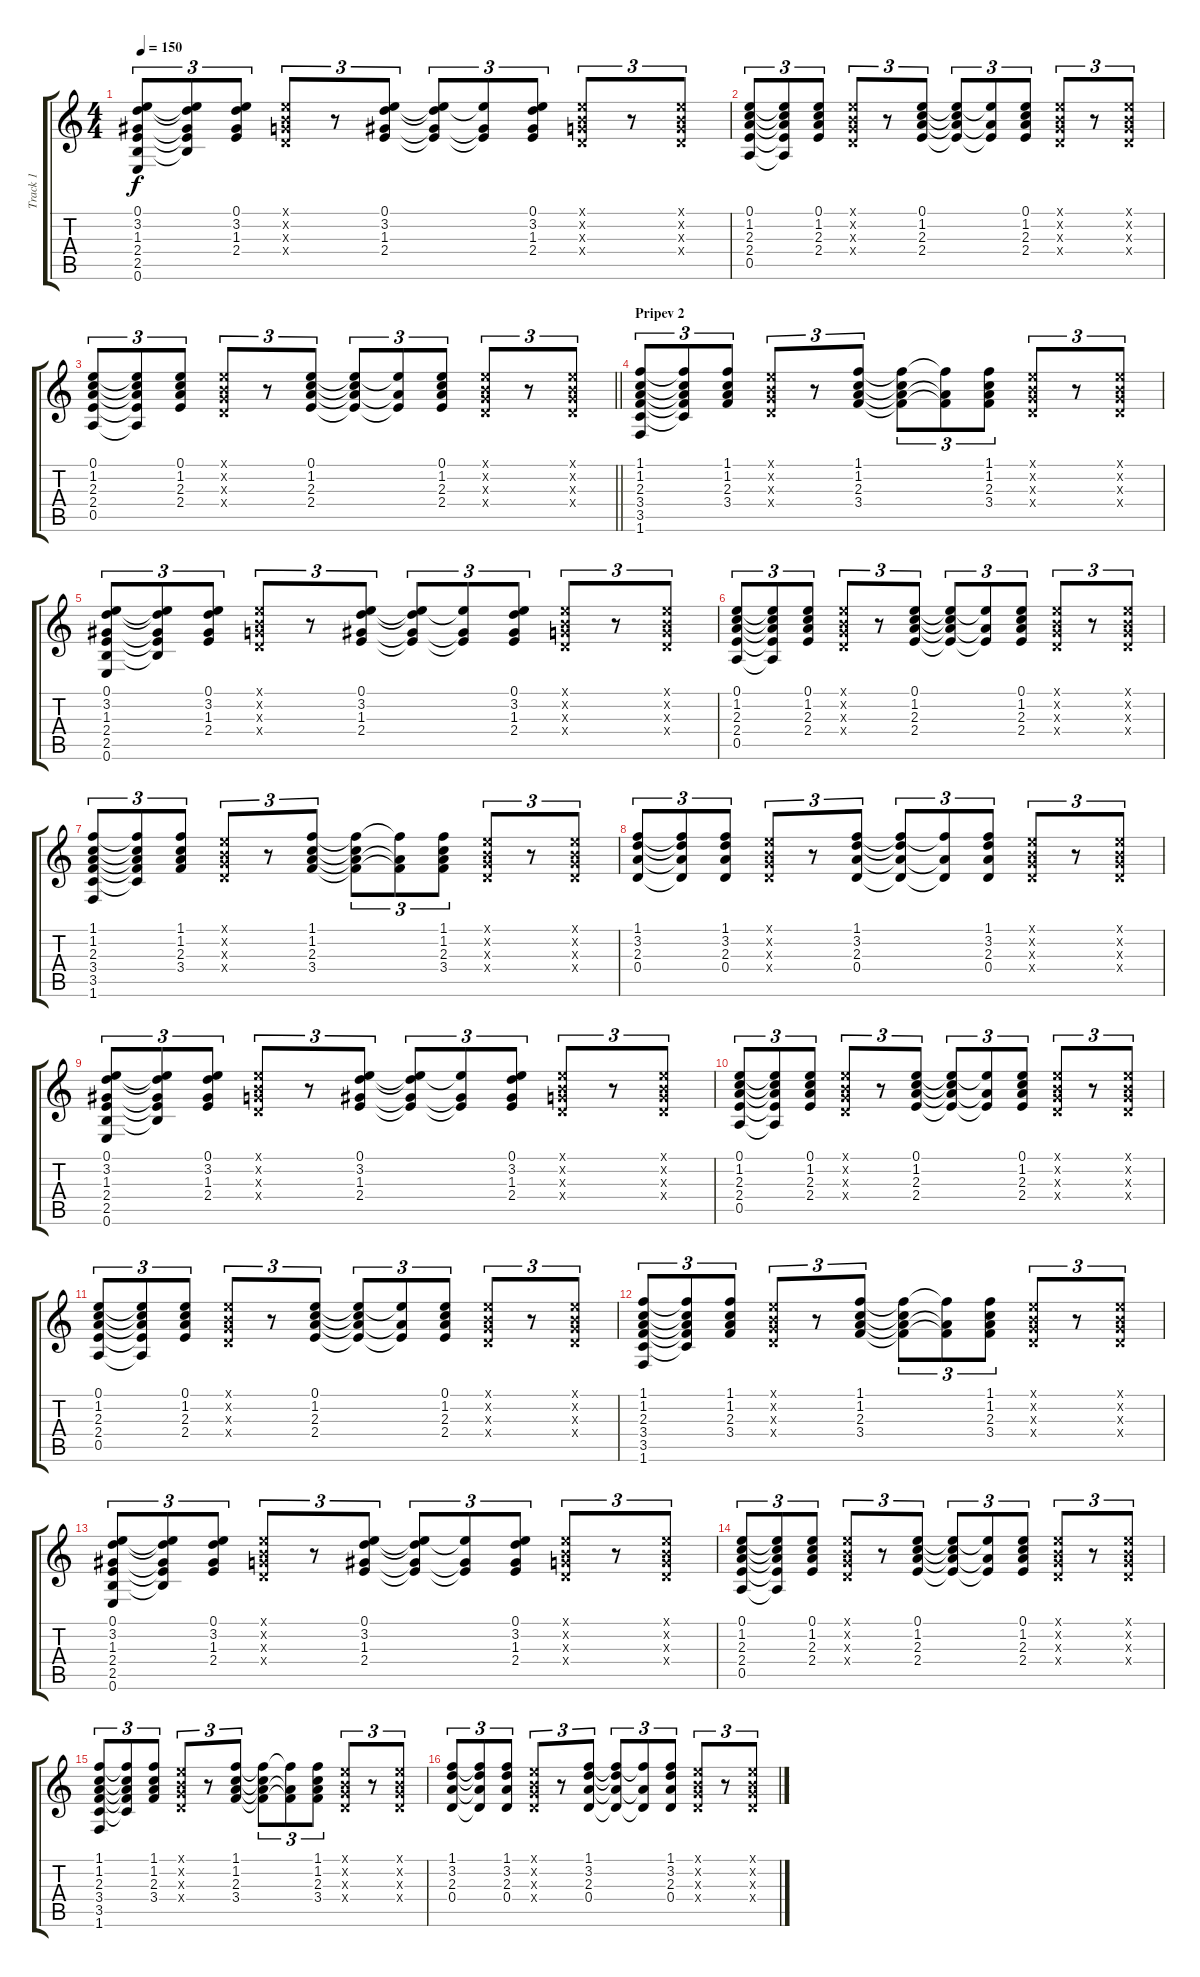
\track ("Track 1" "Track 1") {instrument acousticguitarsteel}
\staff {score tabs}
\tuning (E4 B3 G3 D3 A2 E2) {hide}
\ts (4 4)
\tempo 150
\clef g2
\ks c
(0.1 3.2 1.3 2.4 2.5 0.6).8{tu (3 2) dy f} (0.1{t} 3.2{t} 1.3{t} 2.4{t} 2.5{t}).8{tu (3 2)} (0.1 3.2 1.3 2.4).8{tu (3 2)} (0.1{x} 0.2{x} 0.3{x} 0.4{x}).8{tu (3 2)} r.8{tu (3 2)} (0.1 3.2 1.3 2.4).8{tu (3 2)} (0.1{t} 3.2{t} 1.3{t} 2.4{t}).8{tu (3 2)} (0.1{t} 1.3{t} 2.4{t}).8{tu (3 2)} (0.1 3.2 1.3 2.4).8{tu (3 2)} (0.1{x} 0.2{x} 0.3{x} 0.4{x}).8{tu (3 2)} r.8{tu (3 2)} (0.1{x} 0.2{x} 0.3{x} 0.4{x}).8{tu (3 2)} |
(0.1 1.2 2.3 2.4 0.5).8{tu (3 2)} (0.1{t} 1.2{t} 2.3{t} 2.4{t} 0.5{t}).8{tu (3 2)} (0.1 1.2 2.3 2.4).8{tu (3 2)} (0.1{x} 0.2{x} 0.3{x} 0.4{x}).8{tu (3 2)} r.8{tu (3 2)} (0.1 1.2 2.3 2.4).8{tu (3 2)} (0.1{t} 1.2{t} 2.3{t} 2.4{t}).8{tu (3 2)} (0.1{t} 2.3{t} 2.4{t}).8{tu (3 2)} (0.1 1.2 2.3 2.4).8{tu (3 2)} (0.1{x} 0.2{x} 0.3{x} 0.4{x}).8{tu (3 2)} r.8{tu (3 2)} (0.1{x} 0.2{x} 0.3{x} 0.4{x}).8{tu (3 2)} |
\barLineRight lightlight
(0.1 1.2 2.3 2.4 0.5).8{tu (3 2)} (0.1{t} 1.2{t} 2.3{t} 2.4{t} 0.5{t}).8{tu (3 2)} (0.1 1.2 2.3 2.4).8{tu (3 2)} (0.1{x} 0.2{x} 0.3{x} 0.4{x}).8{tu (3 2)} r.8{tu (3 2)} (0.1 1.2 2.3 2.4).8{tu (3 2)} (0.1{t} 1.2{t} 2.3{t} 2.4{t}).8{tu (3 2)} (0.1{t} 2.3{t} 2.4{t}).8{tu (3 2)} (0.1 1.2 2.3 2.4).8{tu (3 2)} (0.1{x} 0.2{x} 0.3{x} 0.4{x}).8{tu (3 2)} r.8{tu (3 2)} (0.1{x} 0.2{x} 0.3{x} 0.4{x}).8{tu (3 2)} |
\section ("" "Pripev 2")
(1.1 1.2 2.3 3.4 3.5 1.6).8{tu (3 2)} (1.1{t} 1.2{t} 2.3{t} 3.4{t} 3.5{t}).8{tu (3 2)} (1.1 1.2 2.3 3.4).8{tu (3 2)} (0.1{x} 0.2{x} 0.3{x} 0.4{x}).8{tu (3 2)} r.8{tu (3 2)} (1.1 1.2 2.3 3.4).8{tu (3 2)} (1.1{t} 1.2{t} 2.3{t} 3.4{t}).8{tu (3 2)} (1.1{t} 2.3{t} 3.4{t}).8{tu (3 2)} (1.1 1.2 2.3 3.4).8{tu (3 2)} (0.1{x} 0.2{x} 0.3{x} 0.4{x}).8{tu (3 2)} r.8{tu (3 2)} (0.1{x} 0.2{x} 0.3{x} 0.4{x}).8{tu (3 2)} |
(0.1 3.2 1.3 2.4 2.5 0.6).8{tu (3 2)} (0.1{t} 3.2{t} 1.3{t} 2.4{t} 2.5{t}).8{tu (3 2)} (0.1 3.2 1.3 2.4).8{tu (3 2)} (0.1{x} 0.2{x} 0.3{x} 0.4{x}).8{tu (3 2)} r.8{tu (3 2)} (0.1 3.2 1.3 2.4).8{tu (3 2)} (0.1{t} 3.2{t} 1.3{t} 2.4{t}).8{tu (3 2)} (0.1{t} 1.3{t} 2.4{t}).8{tu (3 2)} (0.1 3.2 1.3 2.4).8{tu (3 2)} (0.1{x} 0.2{x} 0.3{x} 0.4{x}).8{tu (3 2)} r.8{tu (3 2)} (0.1{x} 0.2{x} 0.3{x} 0.4{x}).8{tu (3 2)} |
(0.1 1.2 2.3 2.4 0.5).8{tu (3 2)} (0.1{t} 1.2{t} 2.3{t} 2.4{t} 0.5{t}).8{tu (3 2)} (0.1 1.2 2.3 2.4).8{tu (3 2)} (0.1{x} 0.2{x} 0.3{x} 0.4{x}).8{tu (3 2)} r.8{tu (3 2)} (0.1 1.2 2.3 2.4).8{tu (3 2)} (0.1{t} 1.2{t} 2.3{t} 2.4{t}).8{tu (3 2)} (0.1{t} 2.3{t} 2.4{t}).8{tu (3 2)} (0.1 1.2 2.3 2.4).8{tu (3 2)} (0.1{x} 0.2{x} 0.3{x} 0.4{x}).8{tu (3 2)} r.8{tu (3 2)} (0.1{x} 0.2{x} 0.3{x} 0.4{x}).8{tu (3 2)} |
(1.1 1.2 2.3 3.4 3.5 1.6).8{tu (3 2)} (1.1{t} 1.2{t} 2.3{t} 3.4{t} 3.5{t}).8{tu (3 2)} (1.1 1.2 2.3 3.4).8{tu (3 2)} (0.1{x} 0.2{x} 0.3{x} 0.4{x}).8{tu (3 2)} r.8{tu (3 2)} (1.1 1.2 2.3 3.4).8{tu (3 2)} (1.1{t} 1.2{t} 2.3{t} 3.4{t}).8{tu (3 2)} (1.1{t} 2.3{t} 3.4{t}).8{tu (3 2)} (1.1 1.2 2.3 3.4).8{tu (3 2)} (0.1{x} 0.2{x} 0.3{x} 0.4{x}).8{tu (3 2)} r.8{tu (3 2)} (0.1{x} 0.2{x} 0.3{x} 0.4{x}).8{tu (3 2)} |
(1.1 3.2 2.3 0.4).8{tu (3 2)} (1.1{t} 3.2{t} 2.3{t} 0.4{t}).8{tu (3 2)} (1.1 3.2 2.3 0.4).8{tu (3 2)} (0.1{x} 0.2{x} 0.3{x} 0.4{x}).8{tu (3 2)} r.8{tu (3 2)} (1.1 3.2 2.3 0.4).8{tu (3 2)} (1.1{t} 3.2{t} 2.3{t} 0.4{t}).8{tu (3 2)} (1.1{t} 2.3{t} 0.4{t}).8{tu (3 2)} (1.1 3.2 2.3 0.4).8{tu (3 2)} (0.1{x} 0.2{x} 0.3{x} 0.4{x}).8{tu (3 2)} r.8{tu (3 2)} (0.1{x} 0.2{x} 0.3{x} 0.4{x}).8{tu (3 2)} |
(0.1 3.2 1.3 2.4 2.5 0.6).8{tu (3 2)} (0.1{t} 3.2{t} 1.3{t} 2.4{t} 2.5{t}).8{tu (3 2)} (0.1 3.2 1.3 2.4).8{tu (3 2)} (0.1{x} 0.2{x} 0.3{x} 0.4{x}).8{tu (3 2)} r.8{tu (3 2)} (0.1 3.2 1.3 2.4).8{tu (3 2)} (0.1{t} 3.2{t} 1.3{t} 2.4{t}).8{tu (3 2)} (0.1{t} 1.3{t} 2.4{t}).8{tu (3 2)} (0.1 3.2 1.3 2.4).8{tu (3 2)} (0.1{x} 0.2{x} 0.3{x} 0.4{x}).8{tu (3 2)} r.8{tu (3 2)} (0.1{x} 0.2{x} 0.3{x} 0.4{x}).8{tu (3 2)} |
(0.1 1.2 2.3 2.4 0.5).8{tu (3 2)} (0.1{t} 1.2{t} 2.3{t} 2.4{t} 0.5{t}).8{tu (3 2)} (0.1 1.2 2.3 2.4).8{tu (3 2)} (0.1{x} 0.2{x} 0.3{x} 0.4{x}).8{tu (3 2)} r.8{tu (3 2)} (0.1 1.2 2.3 2.4).8{tu (3 2)} (0.1{t} 1.2{t} 2.3{t} 2.4{t}).8{tu (3 2)} (0.1{t} 2.3{t} 2.4{t}).8{tu (3 2)} (0.1 1.2 2.3 2.4).8{tu (3 2)} (0.1{x} 0.2{x} 0.3{x} 0.4{x}).8{tu (3 2)} r.8{tu (3 2)} (0.1{x} 0.2{x} 0.3{x} 0.4{x}).8{tu (3 2)} |
(0.1 1.2 2.3 2.4 0.5).8{tu (3 2)} (0.1{t} 1.2{t} 2.3{t} 2.4{t} 0.5{t}).8{tu (3 2)} (0.1 1.2 2.3 2.4).8{tu (3 2)} (0.1{x} 0.2{x} 0.3{x} 0.4{x}).8{tu (3 2)} r.8{tu (3 2)} (0.1 1.2 2.3 2.4).8{tu (3 2)} (0.1{t} 1.2{t} 2.3{t} 2.4{t}).8{tu (3 2)} (0.1{t} 2.3{t} 2.4{t}).8{tu (3 2)} (0.1 1.2 2.3 2.4).8{tu (3 2)} (0.1{x} 0.2{x} 0.3{x} 0.4{x}).8{tu (3 2)} r.8{tu (3 2)} (0.1{x} 0.2{x} 0.3{x} 0.4{x}).8{tu (3 2)} |
(1.1 1.2 2.3 3.4 3.5 1.6).8{tu (3 2)} (1.1{t} 1.2{t} 2.3{t} 3.4{t} 3.5{t}).8{tu (3 2)} (1.1 1.2 2.3 3.4).8{tu (3 2)} (0.1{x} 0.2{x} 0.3{x} 0.4{x}).8{tu (3 2)} r.8{tu (3 2)} (1.1 1.2 2.3 3.4).8{tu (3 2)} (1.1{t} 1.2{t} 2.3{t} 3.4{t}).8{tu (3 2)} (1.1{t} 2.3{t} 3.4{t}).8{tu (3 2)} (1.1 1.2 2.3 3.4).8{tu (3 2)} (0.1{x} 0.2{x} 0.3{x} 0.4{x}).8{tu (3 2)} r.8{tu (3 2)} (0.1{x} 0.2{x} 0.3{x} 0.4{x}).8{tu (3 2)} |
(0.1 3.2 1.3 2.4 2.5 0.6).8{tu (3 2)} (0.1{t} 3.2{t} 1.3{t} 2.4{t} 2.5{t}).8{tu (3 2)} (0.1 3.2 1.3 2.4).8{tu (3 2)} (0.1{x} 0.2{x} 0.3{x} 0.4{x}).8{tu (3 2)} r.8{tu (3 2)} (0.1 3.2 1.3 2.4).8{tu (3 2)} (0.1{t} 3.2{t} 1.3{t} 2.4{t}).8{tu (3 2)} (0.1{t} 1.3{t} 2.4{t}).8{tu (3 2)} (0.1 3.2 1.3 2.4).8{tu (3 2)} (0.1{x} 0.2{x} 0.3{x} 0.4{x}).8{tu (3 2)} r.8{tu (3 2)} (0.1{x} 0.2{x} 0.3{x} 0.4{x}).8{tu (3 2)} |
(0.1 1.2 2.3 2.4 0.5).8{tu (3 2)} (0.1{t} 1.2{t} 2.3{t} 2.4{t} 0.5{t}).8{tu (3 2)} (0.1 1.2 2.3 2.4).8{tu (3 2)} (0.1{x} 0.2{x} 0.3{x} 0.4{x}).8{tu (3 2)} r.8{tu (3 2)} (0.1 1.2 2.3 2.4).8{tu (3 2)} (0.1{t} 1.2{t} 2.3{t} 2.4{t}).8{tu (3 2)} (0.1{t} 2.3{t} 2.4{t}).8{tu (3 2)} (0.1 1.2 2.3 2.4).8{tu (3 2)} (0.1{x} 0.2{x} 0.3{x} 0.4{x}).8{tu (3 2)} r.8{tu (3 2)} (0.1{x} 0.2{x} 0.3{x} 0.4{x}).8{tu (3 2)} |
(1.1 1.2 2.3 3.4 3.5 1.6).8{tu (3 2)} (1.1{t} 1.2{t} 2.3{t} 3.4{t} 3.5{t}).8{tu (3 2)} (1.1 1.2 2.3 3.4).8{tu (3 2)} (0.1{x} 0.2{x} 0.3{x} 0.4{x}).8{tu (3 2)} r.8{tu (3 2)} (1.1 1.2 2.3 3.4).8{tu (3 2)} (1.1{t} 1.2{t} 2.3{t} 3.4{t}).8{tu (3 2)} (1.1{t} 2.3{t} 3.4{t}).8{tu (3 2)} (1.1 1.2 2.3 3.4).8{tu (3 2)} (0.1{x} 0.2{x} 0.3{x} 0.4{x}).8{tu (3 2)} r.8{tu (3 2)} (0.1{x} 0.2{x} 0.3{x} 0.4{x}).8{tu (3 2)} |
(1.1 3.2 2.3 0.4).8{tu (3 2)} (1.1{t} 3.2{t} 2.3{t} 0.4{t}).8{tu (3 2)} (1.1 3.2 2.3 0.4).8{tu (3 2)} (0.1{x} 0.2{x} 0.3{x} 0.4{x}).8{tu (3 2)} r.8{tu (3 2)} (1.1 3.2 2.3 0.4).8{tu (3 2)} (1.1{t} 3.2{t} 2.3{t} 0.4{t}).8{tu (3 2)} (1.1{t} 2.3{t} 0.4{t}).8{tu (3 2)} (1.1 3.2 2.3 0.4).8{tu (3 2)} (0.1{x} 0.2{x} 0.3{x} 0.4{x}).8{tu (3 2)} r.8{tu (3 2)} (0.1{x} 0.2{x} 0.3{x} 0.4{x}).8{tu (3 2)}
